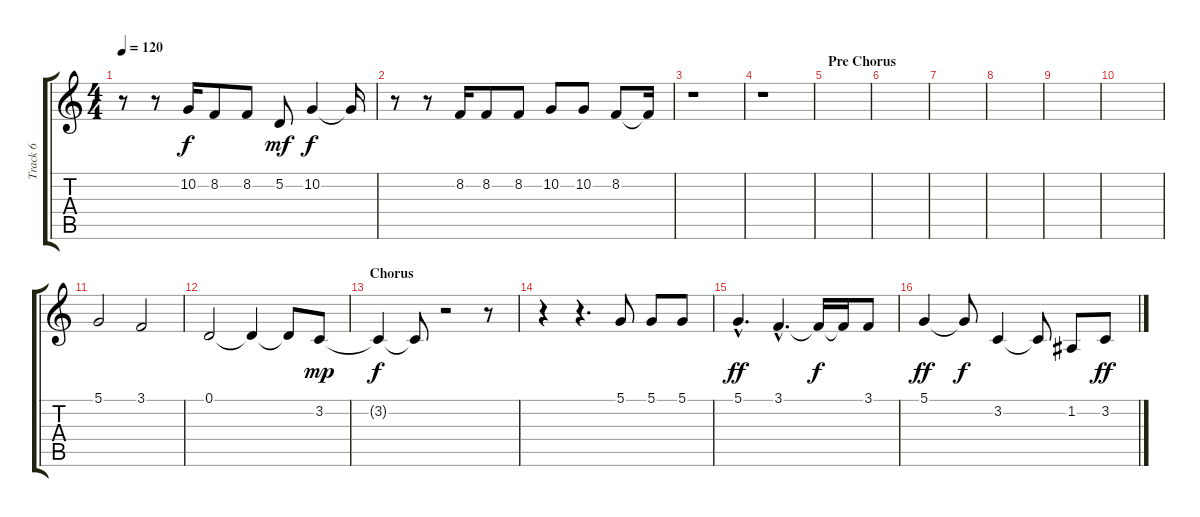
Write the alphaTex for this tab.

\track ("Track 6" "Track 6") {instrument tenorsax}
\staff {score tabs}
\tuning (D4 A3 F3 C3 G2 C2) {hide}
\ts (4 4)
\tempo 120
\clef g2
\ks c
r.8{dy f} r.8 10.2.16 8.2.8 8.2.8 5.2.8{dy mf} 10.2.4{dy f} 10.2{t}.16 |
r.8 r.8 8.2.16 8.2.8 8.2.8 10.2.8 10.2.8 8.2.8 8.2{t}.16 |
r.1 |
r.1 |
\section ("" "Pre Chorus")
|
|
|
|
|
|
5.1.2 3.1.2 |
0.1.2 0.1{t}.4 0.1{t}.8 3.2.8{dy mp} |
\section ("" "Chorus")
3.2{t}.4{dy f} 3.2{t}.8 r.2 r.8 |
r.4 r.4{d} 5.1.8 5.1.8 5.1.8 |
5.1{hac}.4{d dy ff} 3.1{hac}.4{d} 3.1{t}.16{dy f} 3.1{t}.16 3.1.8 |
5.1.4{dy ff} 5.1{t}.8{dy f} 3.2.4 3.2{t}.8 1.2.8 3.2.8{dy ff}
